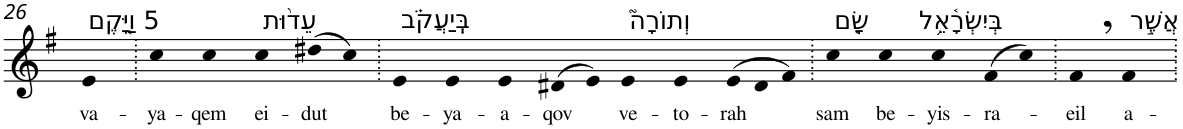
**kern	**text
*part1	*part1
*staff1	*staff1
*I"Piano	*
*I'Pno	*
!!LO:PB:g=z
*clefG2	*
*k[f#]	*
*G:	*
=26	=26
!LO:TX:a:t=5 וַיָּ֤קֶם	!
!	!LO:LY:b
4e	va-
=27.	=27.
!	!LO:LY:b
4cc	-ya-
!	!LO:LY:b
4cc	-qem
!LO:TX:a:t=עֵד֨וּת	!
!	!LO:LY:b
4cc	ei-
!	!LO:LY:b
(>8dd#X	-dut
8cc)	.
=28.	=28.
!LO:TX:a:t=בְּֽיַעֲקֹ֗ב	!
!	!LO:LY:b
4e	be-
!	!LO:LY:b
4e	-ya-
!	!LO:LY:b
4e	-a-
!	!LO:LY:b
(>8d#X	-qov
8e)	.
!LO:TX:a:t=וְתוֹרָה֮	!
!	!LO:LY:b
4e	ve-
!	!LO:LY:b
4e	-to-
*Xtuplet	*
!	!LO:LY:b
(>12e	-rah
12d#	.
12f#)	.
=29.	=29.
!LO:TX:a:t=שָׂ֤ם	!
!	!LO:LY:b
4cc	sam
!LO:TX:a:t=בְּיִשְׂרָ֫אֵ֥ל	!
!	!LO:LY:b
4cc	be-
!	!LO:LY:b
4cc	-yis-
!	!LO:LY:b
(>8f#	-ra-
8cc)	.
=30.	=30.
!	!LO:LY:b
4f#,	-eil
!LO:TX:a:t=אֲשֶׁ֣ר	!
!	!LO:LY:b
4f#	a-
=.	=.
*-	*-
